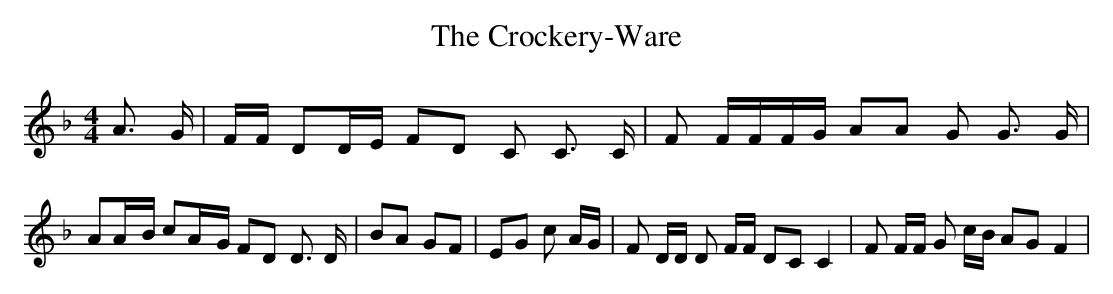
X:1
T:The Crockery-Ware
M:4/4
L:1/8
K:F
 A3/2- G/2| F/2F/2 DD/2-E/2 FD C C3/2 C/2| F F/2F/2F/2-G/2 AA G G3/2 G/2|\
 AA/2-B/2 cA/2-G/2 FD D3/2 D/2| BA GF| EG c A/2G/2| F D/2D/2 D F/2F/2 DC C2|\
 F F/2F/2 G c/2B/2 AG F2|
